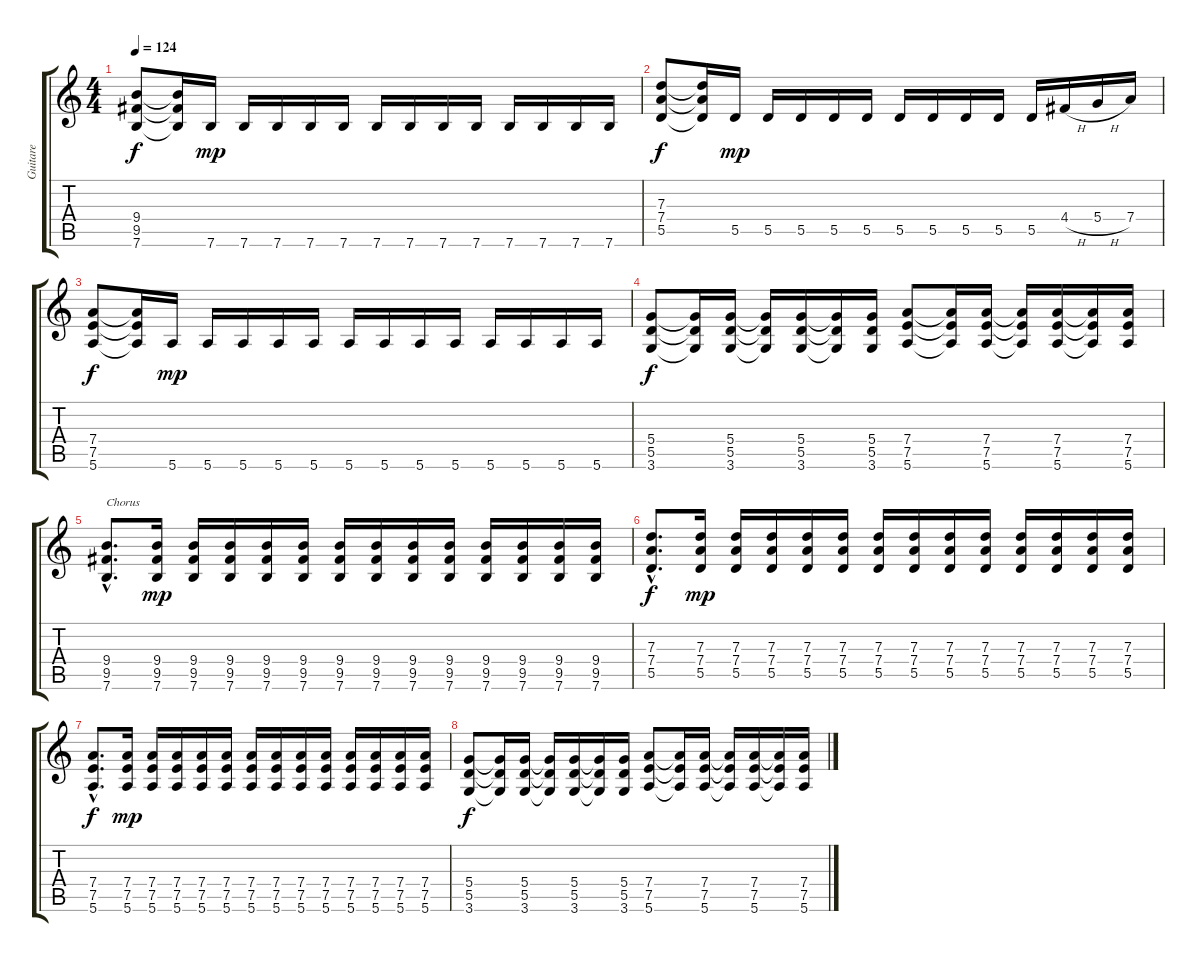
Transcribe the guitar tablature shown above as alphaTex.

\track ("Guitare" "Guitare") {instrument distortionguitar}
\staff {score tabs}
\tuning (E4 B3 G3 D3 A2 E2) {hide}
\ts (4 4)
\tempo 124
\clef g2
\ks c
(9.4 9.5 7.6).8{dy f} (9.4{t} 9.5{t} 7.6{t}).16 7.6.16{dy mp} 7.6.16 7.6.16 7.6.16 7.6.16 7.6.16 7.6.16 7.6.16 7.6.16 7.6.16 7.6.16 7.6.16 7.6.16 |
(7.3 7.4 5.5).8{dy f} (7.3{t} 7.4{t} 5.5{t}).16 5.5.16{dy mp} 5.5.16 5.5.16 5.5.16 5.5.16 5.5.16 5.5.16 5.5.16 5.5.16 5.5.16 4.4{h}.16 5.4{h}.16 7.4.16 |
(7.4 7.5 5.6).8{dy f} (7.4{t} 7.5{t} 5.6{t}).16 5.6.16{dy mp} 5.6.16 5.6.16 5.6.16 5.6.16 5.6.16 5.6.16 5.6.16 5.6.16 5.6.16 5.6.16 5.6.16 5.6.16 |
(5.4 5.5 3.6).8{dy f} (5.4{t} 5.5{t} 3.6{t}).16 (5.4 5.5 3.6).16 (5.4{t} 5.5{t} 3.6{t}).16 (5.4 5.5 3.6).16 (5.4{t} 5.5{t} 3.6{t}).16 (5.4 5.5 3.6).16 (7.4 7.5 5.6).8 (7.4{t} 7.5{t} 5.6{t}).16 (7.4 7.5 5.6).16 (7.4{t} 7.5{t} 5.6{t}).16 (7.4 7.5 5.6).16 (7.4{t} 7.5{t} 5.6{t}).16 (7.4 7.5 5.6).16 |
(9.4{hac} 9.5{hac} 7.6{hac}).8{d txt "Chorus"} (9.4 9.5 7.6).16{dy mp} (9.4 9.5 7.6).16 (9.4 9.5 7.6).16 (9.4 9.5 7.6).16 (9.4 9.5 7.6).16 (9.4 9.5 7.6).16 (9.4 9.5 7.6).16 (9.4 9.5 7.6).16 (9.4 9.5 7.6).16 (9.4 9.5 7.6).16 (9.4 9.5 7.6).16 (9.4 9.5 7.6).16 (9.4 9.5 7.6).16 |
(7.3{hac} 7.4{hac} 5.5{hac}).8{d dy f} (7.3 7.4 5.5).16{dy mp} (7.3 7.4 5.5).16 (7.3 7.4 5.5).16 (7.3 7.4 5.5).16 (7.3 7.4 5.5).16 (7.3 7.4 5.5).16 (7.3 7.4 5.5).16 (7.3 7.4 5.5).16 (7.3 7.4 5.5).16 (7.3 7.4 5.5).16 (7.3 7.4 5.5).16 (7.3 7.4 5.5).16 (7.3 7.4 5.5).16 |
(7.4{hac} 7.5{hac} 5.6{hac}).8{d dy f} (7.4 7.5 5.6).16{dy mp} (7.4 7.5 5.6).16 (7.4 7.5 5.6).16 (7.4 7.5 5.6).16 (7.4 7.5 5.6).16 (7.4 7.5 5.6).16 (7.4 7.5 5.6).16 (7.4 7.5 5.6).16 (7.4 7.5 5.6).16 (7.4 7.5 5.6).16 (7.4 7.5 5.6).16 (7.4 7.5 5.6).16 (7.4 7.5 5.6).16 |
(5.4 5.5 3.6).8{dy f} (5.4{t} 5.5{t} 3.6{t}).16 (5.4 5.5 3.6).16 (5.4{t} 5.5{t} 3.6{t}).16 (5.4 5.5 3.6).16 (5.4{t} 5.5{t} 3.6{t}).16 (5.4 5.5 3.6).16 (7.4 7.5 5.6).8 (7.4{t} 7.5{t} 5.6{t}).16 (7.4 7.5 5.6).16 (7.4{t} 7.5{t} 5.6{t}).16 (7.4 7.5 5.6).16 (7.4{t} 7.5{t} 5.6{t}).16 (7.4 7.5 5.6).16
